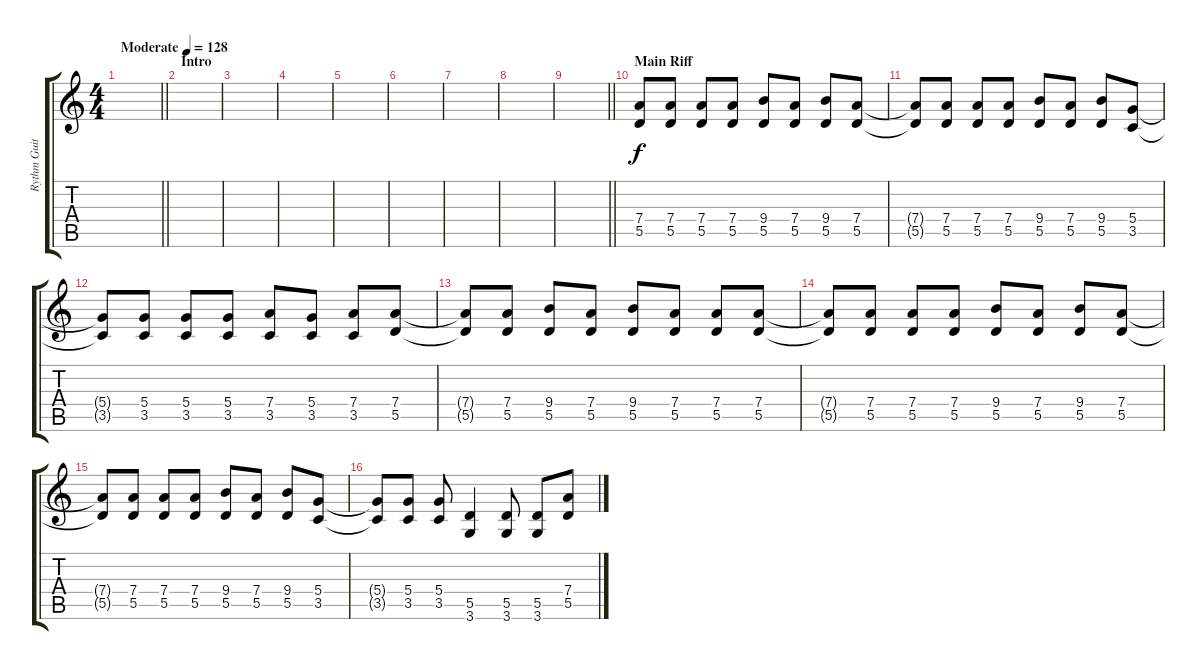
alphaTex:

\track ("Rythm Guitar" "Rythm Guit") {instrument overdrivenguitar}
\staff {score tabs}
\tuning (E4 B3 G3 D3 A2 E2) {hide}
\ts (4 4)
\tempo (128 "Moderate")
\clef g2
\barLineRight lightlight
\ks c
|
\section ("" "Intro")
|
|
|
|
|
|
|
\barLineRight lightlight
|
\section ("" "Main Riff")
(7.4 5.5).8 (7.4 5.5).8 (7.4 5.5).8 (7.4 5.5).8 (9.4 5.5).8 (7.4 5.5).8 (9.4 5.5).8 (7.4 5.5).8 |
(7.4{t} 5.5{t}).8 (7.4 5.5).8 (7.4 5.5).8 (7.4 5.5).8 (9.4 5.5).8 (7.4 5.5).8 (9.4 5.5).8 (5.4 3.5).8 |
(5.4{t} 3.5{t}).8 (5.4 3.5).8 (5.4 3.5).8 (5.4 3.5).8 (7.4 3.5).8 (5.4 3.5).8 (7.4 3.5).8 (7.4 5.5).8 |
(7.4{t} 5.5{t}).8 (7.4 5.5).8 (9.4 5.5).8 (7.4 5.5).8 (9.4 5.5).8 (7.4 5.5).8 (7.4 5.5).8 (7.4 5.5).8 |
(7.4{t} 5.5{t}).8 (7.4 5.5).8 (7.4 5.5).8 (7.4 5.5).8 (9.4 5.5).8 (7.4 5.5).8 (9.4 5.5).8 (7.4 5.5).8 |
(7.4{t} 5.5{t}).8 (7.4 5.5).8 (7.4 5.5).8 (7.4 5.5).8 (9.4 5.5).8 (7.4 5.5).8 (9.4 5.5).8 (5.4 3.5).8 |
(5.4{t} 3.5{t}).8 (5.4 3.5).8 (5.4 3.5).8 (5.5 3.6).4 (5.5 3.6).8 (5.5 3.6).8 (7.4 5.5).8
